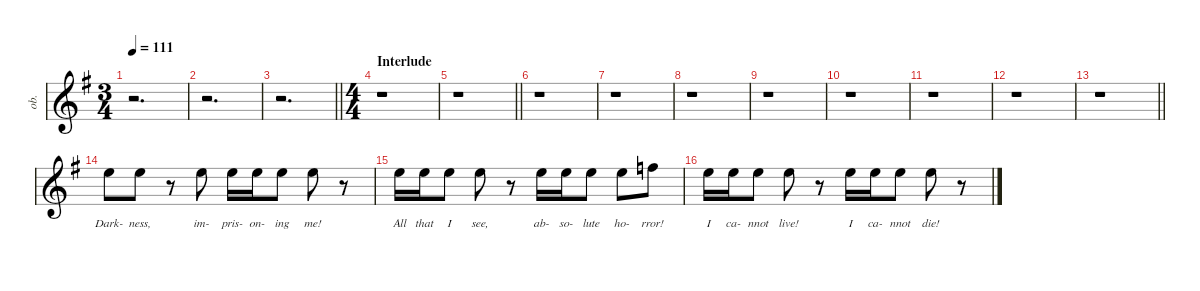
\defaultSystemsLayout 4
\hideDynamics
\bracketExtendMode nobrackets
\otherSystemsTrackNameOrientation horizontal
\track ("James Hetfield (Vocals)" "ob.") {defaultSystemsLayout 32 instrument oboe}
\staff {score}
\tuning (E4 B3 G3 D3 A2 E2)
\ts (3 4)
\tempo 111
\clef g2
\ks eminor
r.2{d dy f beam Down} |
r.2{d beam Down} |
\barLineRight lightlight
r.2{d beam Down} |
\ts (4 4)
\beaming (8 2 2 2 2)
\section ("" "Interlude")
r.1{beam Down} |
\barLineRight lightlight
r.1{beam Down} |
r.1{beam Down} |
r.1{beam Down} |
r.1{beam Down} |
r.1{beam Down} |
r.1{beam Down} |
r.1{beam Down} |
r.1{beam Down} |
\barLineRight lightlight
r.1{beam Down} |
12.1{acc forcenatural}.8{lyrics (0 "Dark-") lyrics (1 "") lyrics (2 "") lyrics (3 "") lyrics (4 "") dy fff beam Down} 12.1{acc forcenatural}.8{lyrics (0 "ness,") lyrics (1 "") lyrics (2 "") lyrics (3 "") lyrics (4 "") beam Down} r.8{beam Down} 12.1{acc forcenatural}.8{lyrics (0 "im-") lyrics (1 "") lyrics (2 "") lyrics (3 "") lyrics (4 "") beam Down} 12.1{acc forcenatural}.16{lyrics (0 "pris-") lyrics (1 "") lyrics (2 "") lyrics (3 "") lyrics (4 "") beam Down} 12.1{acc forcenatural}.16{lyrics (0 "on-") lyrics (1 "") lyrics (2 "") lyrics (3 "") lyrics (4 "") beam Down} 12.1{acc forcenatural}.8{lyrics (0 "ing") lyrics (1 "") lyrics (2 "") lyrics (3 "") lyrics (4 "") beam Down} 12.1{acc forcenatural}.8{lyrics (0 "me!") lyrics (1 "") lyrics (2 "") lyrics (3 "") lyrics (4 "") beam Down} r.8{beam Down} |
12.1{acc forcenatural}.16{lyrics (0 "All") lyrics (1 "") lyrics (2 "") lyrics (3 "") lyrics (4 "") beam Down} 12.1{acc forcenatural}.16{lyrics (0 "that") lyrics (1 "") lyrics (2 "") lyrics (3 "") lyrics (4 "") beam Down} 12.1{acc forcenatural}.8{lyrics (0 "I") lyrics (1 "") lyrics (2 "") lyrics (3 "") lyrics (4 "") beam Down} 12.1{acc forcenatural}.8{lyrics (0 "see,") lyrics (1 "") lyrics (2 "") lyrics (3 "") lyrics (4 "") beam Down} r.8{beam Down} 12.1{acc forcenatural}.16{lyrics (0 "ab-") lyrics (1 "") lyrics (2 "") lyrics (3 "") lyrics (4 "") beam Down} 12.1{acc forcenatural}.16{lyrics (0 "so-") lyrics (1 "") lyrics (2 "") lyrics (3 "") lyrics (4 "") beam Down} 12.1{acc forcenatural}.8{lyrics (0 "lute") lyrics (1 "") lyrics (2 "") lyrics (3 "") lyrics (4 "") beam Down} 12.1{acc forcenatural}.8{lyrics (0 "ho-") lyrics (1 "") lyrics (2 "") lyrics (3 "") lyrics (4 "") beam Down} 13.1{acc forcenatural}.8{lyrics (0 "rror!") lyrics (1 "") lyrics (2 "") lyrics (3 "") lyrics (4 "") beam Down} |
12.1{acc forcenatural}.16{lyrics (0 "I") lyrics (1 "") lyrics (2 "") lyrics (3 "") lyrics (4 "") beam Down} 12.1{acc forcenatural}.16{lyrics (0 "ca-") lyrics (1 "") lyrics (2 "") lyrics (3 "") lyrics (4 "") beam Down} 12.1{acc forcenatural}.8{lyrics (0 "nnot") lyrics (1 "") lyrics (2 "") lyrics (3 "") lyrics (4 "") beam Down} 12.1{acc forcenatural}.8{lyrics (0 "live!") lyrics (1 "") lyrics (2 "") lyrics (3 "") lyrics (4 "") beam Down} r.8{beam Down} 12.1{acc forcenatural}.16{lyrics (0 "I") lyrics (1 "") lyrics (2 "") lyrics (3 "") lyrics (4 "") beam Down} 12.1{acc forcenatural}.16{lyrics (0 "ca-") lyrics (1 "") lyrics (2 "") lyrics (3 "") lyrics (4 "") beam Down} 12.1{acc forcenatural}.8{lyrics (0 "nnot") lyrics (1 "") lyrics (2 "") lyrics (3 "") lyrics (4 "") beam Down} 12.1{acc forcenatural}.8{lyrics (0 "die!") lyrics (1 "") lyrics (2 "") lyrics (3 "") lyrics (4 "") beam Down} r.8{beam Down}
